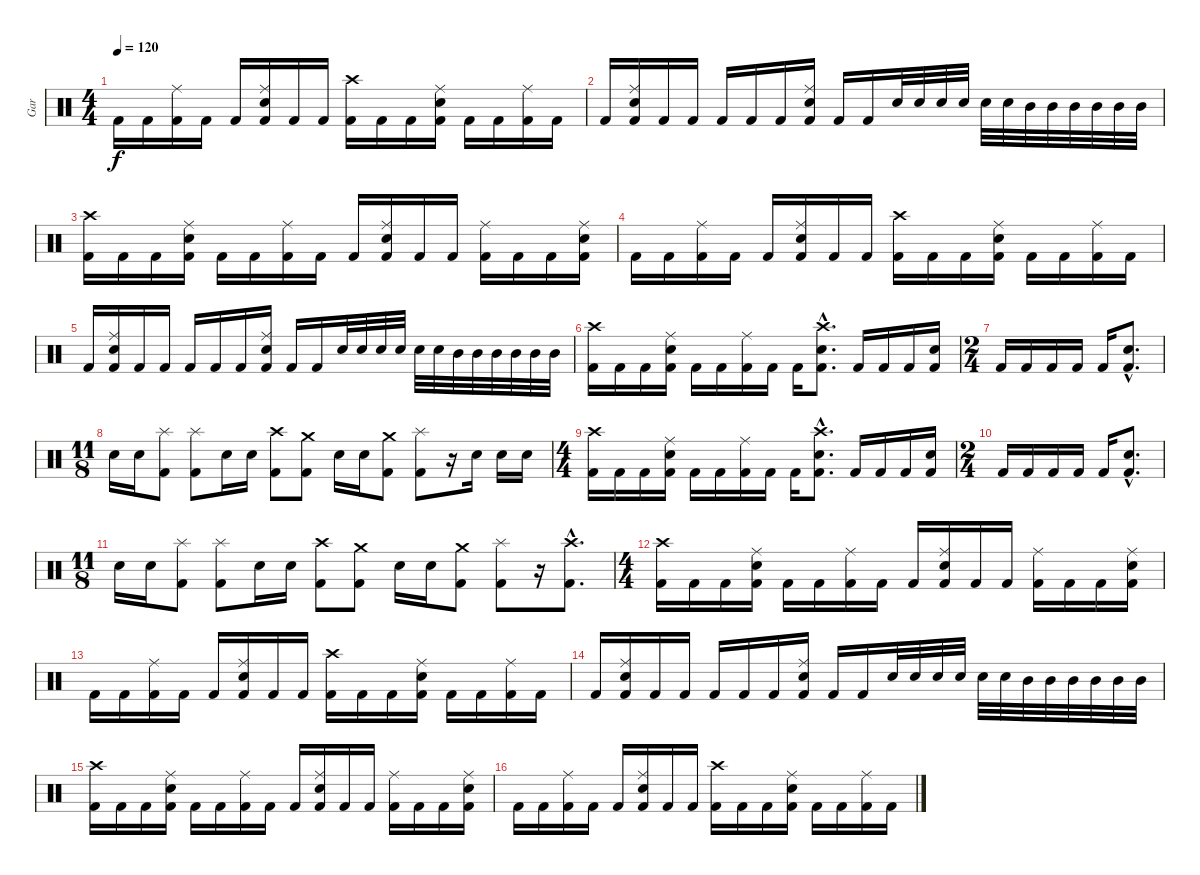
\track ("Gar" "Gar") {instrument percussion}
\staff {score}
\articulation defaults
\ts (4 4)
\tempo 120
\clef neutral
\ks c "Kick (hit) 2".16{dy f} "Kick (hit) 2".16
("Ride (middle)" "Kick (hit) 2").16 "Kick (hit) 2".16 "Kick (hit) 2".16 ("Ride (middle)" "Snare (hit) 2" "Kick (hit) 2").16 "Kick (hit) 2".16 "Kick (hit) 2".16 ("Crash high (hit)" "Kick (hit) 2").16 "Kick (hit) 2".16 "Kick (hit) 2".16 ("Ride (middle)" "Snare (hit) 2" "Kick (hit) 2").16 "Kick (hit) 2".16 "Kick (hit) 2".16 ("Ride (middle)" "Kick (hit) 2").16 "Kick (hit) 2".16 |
"Kick (hit) 2".16 ("Ride (middle)" "Snare (hit) 2" "Kick (hit) 2").16 "Kick (hit) 2".16 "Kick (hit) 2".16 "Kick (hit) 2".16 "Kick (hit) 2".16 "Kick (hit) 2".16 ("Ride (middle)" "Snare (hit) 2" "Kick (hit) 2").16 "Kick (hit) 2".16 "Kick (hit) 2".16 "Snare (hit) 2".32 "Snare (hit) 2".32 "Snare (hit) 2".32 "Snare (hit) 2".32 "Snare (hit) 2".32 "Snare (hit) 2".32 "Mid Tom (hit)".32 "Mid Tom (hit)".32 "Mid Tom (hit)".32 "Mid Tom (hit)".32 "Mid Tom (hit)".32 "Mid Tom (hit)".32 |
("Crash high (hit)" "Kick (hit) 2").16 "Kick (hit) 2".16 "Kick (hit) 2".16 ("Ride (middle)" "Snare (hit) 2" "Kick (hit) 2").16 "Kick (hit) 2".16 "Kick (hit) 2".16 ("Ride (middle)" "Kick (hit) 2").16 "Kick (hit) 2".16 "Kick (hit) 2".16 ("Ride (middle)" "Snare (hit) 2" "Kick (hit) 2").16 "Kick (hit) 2".16 "Kick (hit) 2".16 ("Ride (middle)" "Kick (hit) 2").16 "Kick (hit) 2".16 "Kick (hit) 2".16 ("Ride (middle)" "Snare (hit) 2" "Kick (hit) 2").16 |
"Kick (hit) 2".16 "Kick (hit) 2".16 ("Ride (middle)" "Kick (hit) 2").16 "Kick (hit) 2".16 "Kick (hit) 2".16 ("Ride (middle)" "Snare (hit) 2" "Kick (hit) 2").16 "Kick (hit) 2".16 "Kick (hit) 2".16 ("Crash high (hit)" "Kick (hit) 2").16 "Kick (hit) 2".16 "Kick (hit) 2".16 ("Ride (middle)" "Snare (hit) 2" "Kick (hit) 2").16 "Kick (hit) 2".16 "Kick (hit) 2".16 ("Ride (middle)" "Kick (hit) 2").16 "Kick (hit) 2".16 |
"Kick (hit) 2".16 ("Ride (middle)" "Snare (hit) 2" "Kick (hit) 2").16 "Kick (hit) 2".16 "Kick (hit) 2".16 "Kick (hit) 2".16 "Kick (hit) 2".16 "Kick (hit) 2".16 ("Ride (middle)" "Snare (hit) 2" "Kick (hit) 2").16 "Kick (hit) 2".16 "Kick (hit) 2".16 "Snare (hit) 2".32 "Snare (hit) 2".32 "Snare (hit) 2".32 "Snare (hit) 2".32 "Snare (hit) 2".32 "Snare (hit) 2".32 "Mid Tom (hit)".32 "Mid Tom (hit)".32 "Mid Tom (hit)".32 "Mid Tom (hit)".32 "Mid Tom (hit)".32 "Mid Tom (hit)".32 |
("Crash high (hit)" "Kick (hit) 2").16 "Kick (hit) 2".16 "Kick (hit) 2".16 ("Ride (middle)" "Snare (hit) 2" "Kick (hit) 2").16 "Kick (hit) 2".16 "Kick (hit) 2".16 ("Ride (middle)" "Kick (hit) 2").16 "Kick (hit) 2".16 "Kick (hit) 2".16 ("Crash high (hit)"{hac} "Snare (hit) 2"{hac} "Kick (hit) 2"{hac}).8{d} "Kick (hit) 2".16 "Kick (hit) 2".16 "Kick (hit) 2".16 ("Snare (hit) 2" "Kick (hit) 2").16 |
\ts (2 4)
"Kick (hit) 2".16 "Kick (hit) 2".16 "Kick (hit) 2".16 "Kick (hit) 2".16 "Kick (hit) 2".16 ("Snare (hit) 2"{hac} "Kick (hit) 2"{hac}).8{d} |
\ts (11 8)
"Snare (hit) 2".16 "Snare (hit) 2".16 ("Splash (hit)" "Kick (hit) 2").8 ("Splash (hit)" "Kick (hit) 2").8 "Snare (hit) 2".16 "Snare (hit) 2".16 ("Crash high (hit)" "Kick (hit) 2").8 ("Crash medium (hit)" "Kick (hit) 2").8 "Snare (hit) 2".16 "Snare (hit) 2".16 ("Crash medium (hit)" "Kick (hit) 2").8 ("Splash (hit)" "Kick (hit) 2").8 r.16 "Snare (hit) 2".16 "Snare (hit) 2".16 "Snare (hit) 2".16 |
\ts (4 4)
("Crash high (hit)" "Kick (hit) 2").16 "Kick (hit) 2".16 "Kick (hit) 2".16 ("Ride (middle)" "Snare (hit) 2" "Kick (hit) 2").16 "Kick (hit) 2".16 "Kick (hit) 2".16 ("Ride (middle)" "Kick (hit) 2").16 "Kick (hit) 2".16 "Kick (hit) 2".16 ("Crash high (hit)"{hac} "Snare (hit) 2"{hac} "Kick (hit) 2"{hac}).8{d} "Kick (hit) 2".16 "Kick (hit) 2".16 "Kick (hit) 2".16 ("Snare (hit) 2" "Kick (hit) 2").16 |
\ts (2 4)
"Kick (hit) 2".16 "Kick (hit) 2".16 "Kick (hit) 2".16 "Kick (hit) 2".16 "Kick (hit) 2".16 ("Snare (hit) 2"{hac} "Kick (hit) 2"{hac}).8{d} |
\ts (11 8)
"Snare (hit) 2".16 "Snare (hit) 2".16 ("Splash (hit)" "Kick (hit) 2").8 ("Splash (hit)" "Kick (hit) 2").8 "Snare (hit) 2".16 "Snare (hit) 2".16 ("Crash high (hit)" "Kick (hit) 2").8 ("Crash medium (hit)" "Kick (hit) 2").8 "Snare (hit) 2".16 "Snare (hit) 2".16 ("Crash medium (hit)" "Kick (hit) 2").8 ("Splash (hit)" "Kick (hit) 2").8 r.16 ("Crash high (hit)"{hac} "Kick (hit) 2"{hac}).8{d} |
\ts (4 4)
("Crash high (hit)" "Kick (hit) 2").16 "Kick (hit) 2".16 "Kick (hit) 2".16 ("Ride (middle)" "Snare (hit) 2" "Kick (hit) 2").16 "Kick (hit) 2".16 "Kick (hit) 2".16 ("Ride (middle)" "Kick (hit) 2").16 "Kick (hit) 2".16 "Kick (hit) 2".16 ("Ride (middle)" "Snare (hit) 2" "Kick (hit) 2").16 "Kick (hit) 2".16 "Kick (hit) 2".16 ("Ride (middle)" "Kick (hit) 2").16 "Kick (hit) 2".16 "Kick (hit) 2".16 ("Ride (middle)" "Snare (hit) 2" "Kick (hit) 2").16 |
"Kick (hit) 2".16 "Kick (hit) 2".16 ("Ride (middle)" "Kick (hit) 2").16 "Kick (hit) 2".16 "Kick (hit) 2".16 ("Ride (middle)" "Snare (hit) 2" "Kick (hit) 2").16 "Kick (hit) 2".16 "Kick (hit) 2".16 ("Crash high (hit)" "Kick (hit) 2").16 "Kick (hit) 2".16 "Kick (hit) 2".16 ("Ride (middle)" "Snare (hit) 2" "Kick (hit) 2").16 "Kick (hit) 2".16 "Kick (hit) 2".16 ("Ride (middle)" "Kick (hit) 2").16 "Kick (hit) 2".16 |
"Kick (hit) 2".16 ("Ride (middle)" "Snare (hit) 2" "Kick (hit) 2").16 "Kick (hit) 2".16 "Kick (hit) 2".16 "Kick (hit) 2".16 "Kick (hit) 2".16 "Kick (hit) 2".16 ("Ride (middle)" "Snare (hit) 2" "Kick (hit) 2").16 "Kick (hit) 2".16 "Kick (hit) 2".16 "Snare (hit) 2".32 "Snare (hit) 2".32 "Snare (hit) 2".32 "Snare (hit) 2".32 "Snare (hit) 2".32 "Snare (hit) 2".32 "Mid Tom (hit)".32 "Mid Tom (hit)".32 "Mid Tom (hit)".32 "Mid Tom (hit)".32 "Mid Tom (hit)".32 "Mid Tom (hit)".32 |
("Crash high (hit)" "Kick (hit) 2").16 "Kick (hit) 2".16 "Kick (hit) 2".16 ("Ride (middle)" "Snare (hit) 2" "Kick (hit) 2").16 "Kick (hit) 2".16 "Kick (hit) 2".16 ("Ride (middle)" "Kick (hit) 2").16 "Kick (hit) 2".16 "Kick (hit) 2".16 ("Ride (middle)" "Snare (hit) 2" "Kick (hit) 2").16 "Kick (hit) 2".16 "Kick (hit) 2".16 ("Ride (middle)" "Kick (hit) 2").16 "Kick (hit) 2".16 "Kick (hit) 2".16 ("Ride (middle)" "Snare (hit) 2" "Kick (hit) 2").16 |
"Kick (hit) 2".16 "Kick (hit) 2".16 ("Ride (middle)" "Kick (hit) 2").16 "Kick (hit) 2".16 "Kick (hit) 2".16 ("Ride (middle)" "Snare (hit) 2" "Kick (hit) 2").16 "Kick (hit) 2".16 "Kick (hit) 2".16 ("Crash high (hit)" "Kick (hit) 2").16 "Kick (hit) 2".16 "Kick (hit) 2".16 ("Ride (middle)" "Snare (hit) 2" "Kick (hit) 2").16 "Kick (hit) 2".16 "Kick (hit) 2".16 ("Ride (middle)" "Kick (hit) 2").16 "Kick (hit) 2".16
